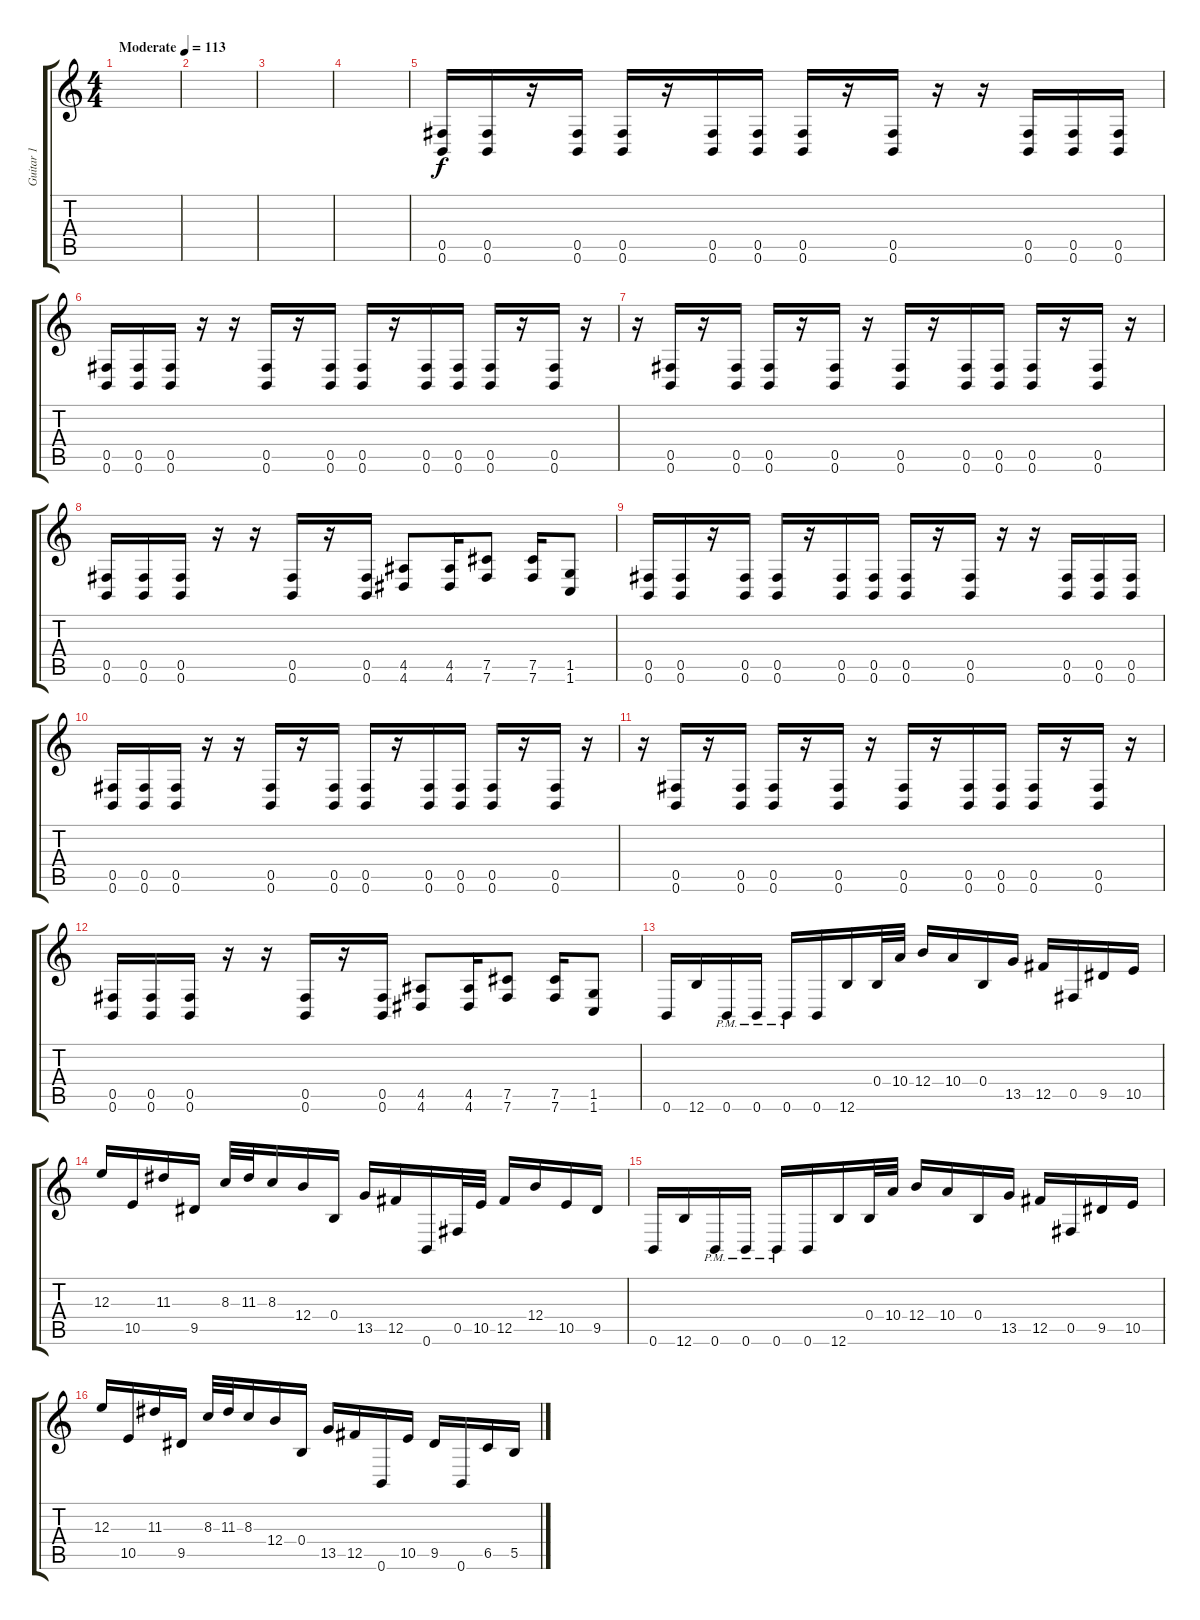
\track ("Guitar 1" "Guitar 1") {instrument overdrivenguitar}
\staff {score tabs}
\tuning (Db4 Ab3 E3 B2 Gb2 B1) {hide}
\ts (4 4)
\tempo (113 "Moderate")
\clef g2
\ks c
|
|
|
|
(0.5 0.6).16 (0.5 0.6).16 r.16 (0.5 0.6).16 (0.5 0.6).16 r.16 (0.5 0.6).16 (0.5 0.6).16 (0.5 0.6).16 r.16 (0.5 0.6).16 r.16 r.16 (0.5 0.6).16 (0.5 0.6).16 (0.5 0.6).16 |
(0.5 0.6).16 (0.5 0.6).16 (0.5 0.6).16 r.16 r.16 (0.5 0.6).16 r.16 (0.5 0.6).16 (0.5 0.6).16 r.16 (0.5 0.6).16 (0.5 0.6).16 (0.5 0.6).16 r.16 (0.5 0.6).16 r.16 |
r.16 (0.5 0.6).16 r.16 (0.5 0.6).16 (0.5 0.6).16 r.16 (0.5 0.6).16 r.16 (0.5 0.6).16 r.16 (0.5 0.6).16 (0.5 0.6).16 (0.5 0.6).16 r.16 (0.5 0.6).16 r.16 |
(0.5 0.6).16 (0.5 0.6).16 (0.5 0.6).16 r.16 r.16 (0.5 0.6).16 r.16 (0.5 0.6).16 (4.5 4.6).8 (4.5 4.6).16 (7.5 7.6).8 (7.5 7.6).16 (1.5 1.6).8 |
(0.5 0.6).16 (0.5 0.6).16 r.16 (0.5 0.6).16 (0.5 0.6).16 r.16 (0.5 0.6).16 (0.5 0.6).16 (0.5 0.6).16 r.16 (0.5 0.6).16 r.16 r.16 (0.5 0.6).16 (0.5 0.6).16 (0.5 0.6).16 |
(0.5 0.6).16 (0.5 0.6).16 (0.5 0.6).16 r.16 r.16 (0.5 0.6).16 r.16 (0.5 0.6).16 (0.5 0.6).16 r.16 (0.5 0.6).16 (0.5 0.6).16 (0.5 0.6).16 r.16 (0.5 0.6).16 r.16 |
r.16 (0.5 0.6).16 r.16 (0.5 0.6).16 (0.5 0.6).16 r.16 (0.5 0.6).16 r.16 (0.5 0.6).16 r.16 (0.5 0.6).16 (0.5 0.6).16 (0.5 0.6).16 r.16 (0.5 0.6).16 r.16 |
(0.5 0.6).16 (0.5 0.6).16 (0.5 0.6).16 r.16 r.16 (0.5 0.6).16 r.16 (0.5 0.6).16 (4.5 4.6).8 (4.5 4.6).16 (7.5 7.6).8 (7.5 7.6).16 (1.5 1.6).8 |
0.6.16 12.6.16 0.6{pm}.16 0.6{pm}.16 0.6{pm}.16 0.6.16 12.6.16 0.4.32 10.4.32 12.4.16 10.4.16 0.4.16 13.5.16 12.5.16 0.5.16 9.5.16 10.5.16 |
12.3.16 10.5.16 11.3.16 9.5.16 8.3.32 11.3.32 8.3.16 12.4.16 0.4.16 13.5.16 12.5.16 0.6.16 0.5.32 10.5.32 12.5.16 12.4.16 10.5.16 9.5.16 |
0.6.16 12.6.16 0.6{pm}.16 0.6{pm}.16 0.6{pm}.16 0.6.16 12.6.16 0.4.32 10.4.32 12.4.16 10.4.16 0.4.16 13.5.16 12.5.16 0.5.16 9.5.16 10.5.16 |
12.3.16 10.5.16 11.3.16 9.5.16 8.3.32 11.3.32 8.3.16 12.4.16 0.4.16 13.5.16 12.5.16 0.6.16 10.5.16 9.5.16 0.6.16 6.5.16 5.5.16
